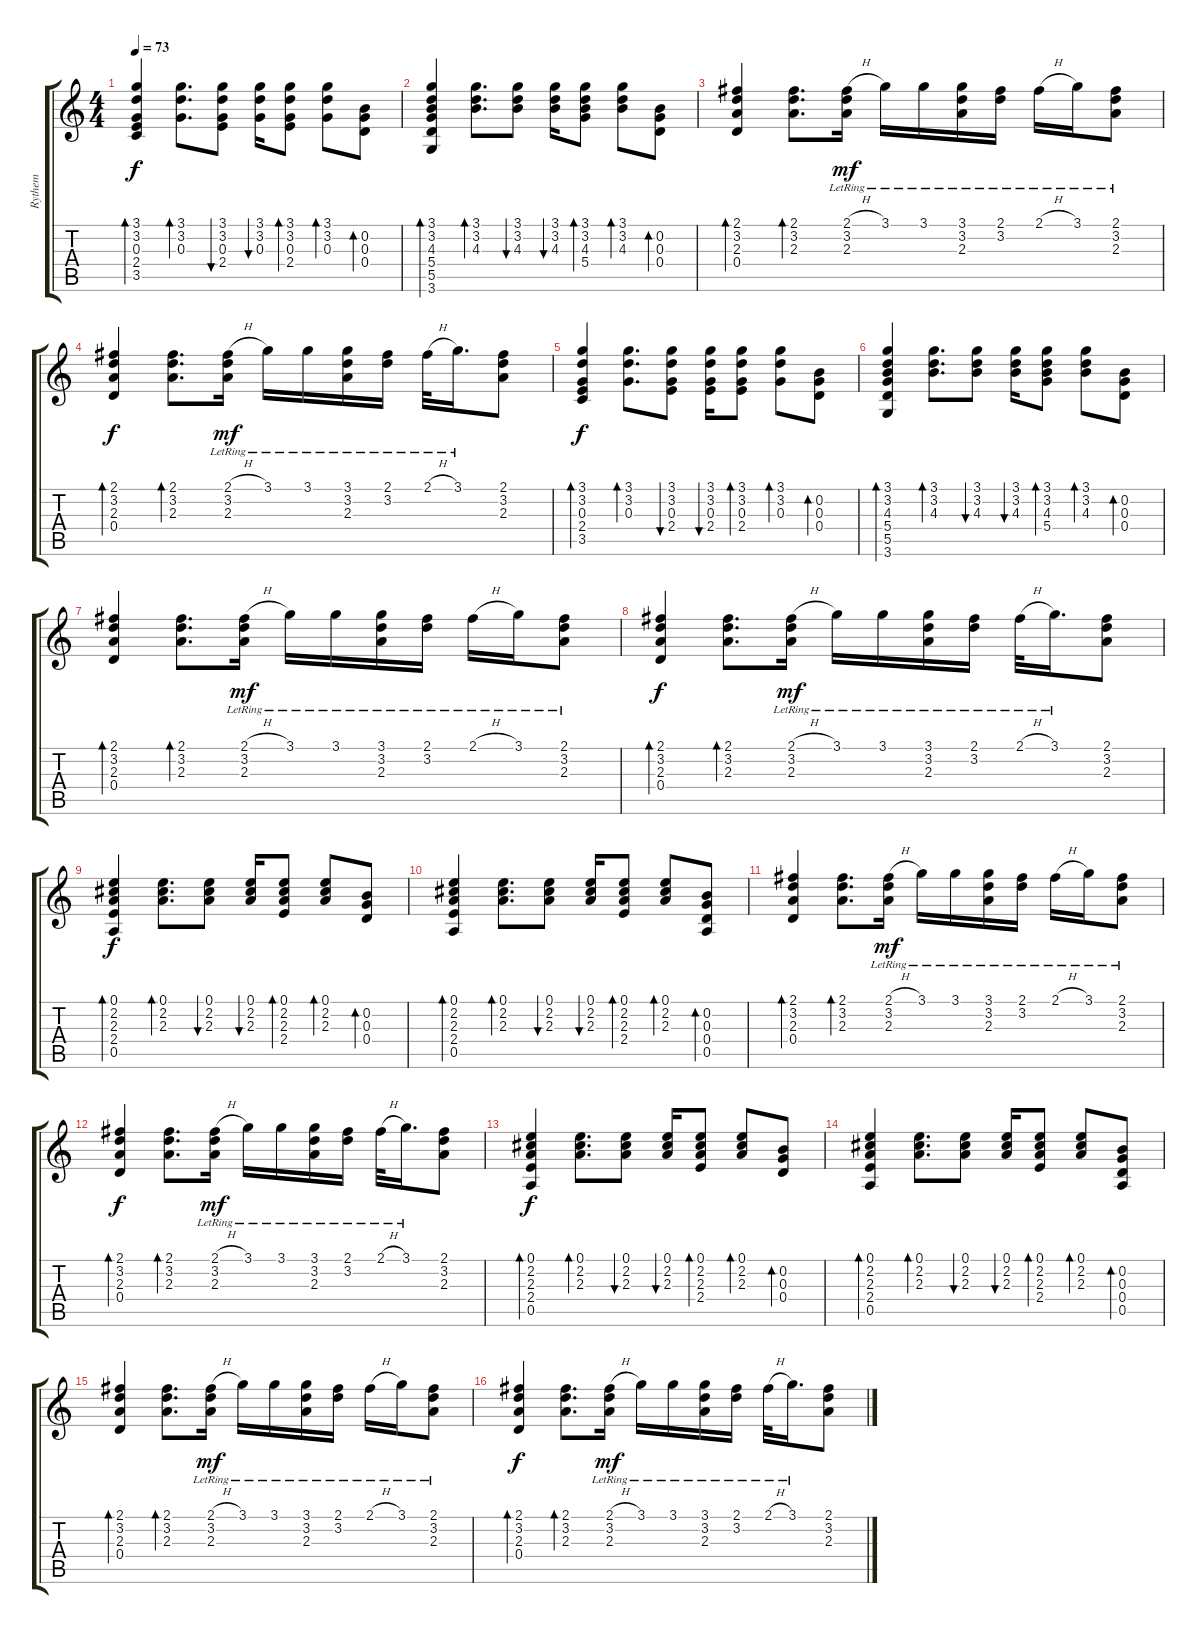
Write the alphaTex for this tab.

\track ("Rythem" "Rythem") {instrument acousticguitarsteel}
\staff {score tabs}
\tuning (E4 B3 G3 D3 A2 E2) {hide}
\ts (4 4)
\tempo 73
\clef g2
\ks c
(3.1 3.2 0.3 2.4 3.5).4{bd 60 dy f} (3.1 3.2 0.3).8{d bd 60} (3.1 3.2 0.3 2.4).8{bu 60} (3.1 3.2 0.3).16{bu 60} (3.1 3.2 0.3 2.4).8{bd 60} (3.1 3.2 0.3).8{bd 60} (0.2 0.3 0.4).8{bd 60} |
(3.1 3.2 4.3 5.4 5.5 3.6).4{bd 60} (3.1 3.2 4.3).8{d bd 60} (3.1 3.2 4.3).8{bu 60} (3.1 3.2 4.3).16{bu 60} (3.1 3.2 4.3 5.4).8{bd 60} (3.1 3.2 4.3).8{bd 60} (0.2 0.3 0.4).8{bd 60} |
(2.1 3.2 2.3 0.4).4{bd 60} (2.1 3.2 2.3).8{d bd 60} (2.1{h lr} 3.2{lr} 2.3{lr}).16{dy mf} 3.1{lr}.16 3.1{lr}.16 (3.1{lr} 3.2{lr} 2.3{lr}).16 (2.1{lr} 3.2{lr}).16 2.1{h lr}.16 3.1{lr}.16 (2.1{lr} 3.2{lr} 2.3{lr}).8 |
(2.1 3.2 2.3 0.4).4{bd 60 dy f} (2.1 3.2 2.3).8{d bd 60} (2.1{h lr} 3.2{lr} 2.3{lr}).16{dy mf} 3.1{lr}.16 3.1{lr}.16 (3.1{lr} 3.2{lr} 2.3{lr}).16 (2.1{lr} 3.2{lr}).16 2.1{h lr}.32 3.1{lr}.16{d} (2.1 3.2 2.3).8 |
(3.1 3.2 0.3 2.4 3.5).4{bd 60 dy f} (3.1 3.2 0.3).8{d bd 60} (3.1 3.2 0.3 2.4).8{bu 60} (3.1 3.2 0.3 2.4).16{bu 60} (3.1 3.2 0.3 2.4).8{bd 60} (3.1 3.2 0.3).8{bd 60} (0.2 0.3 0.4).8{bd 60} |
(3.1 3.2 4.3 5.4 5.5 3.6).4{bd 60} (3.1 3.2 4.3).8{d bd 60} (3.1 3.2 4.3).8{bu 60} (3.1 3.2 4.3).16{bu 60} (3.1 3.2 4.3 5.4).8{bd 60} (3.1 3.2 4.3).8{bd 60} (0.2 0.3 0.4).8{bd 60} |
(2.1 3.2 2.3 0.4).4{bd 60} (2.1 3.2 2.3).8{d bd 60} (2.1{h lr} 3.2{lr} 2.3{lr}).16{dy mf} 3.1{lr}.16 3.1{lr}.16 (3.1{lr} 3.2{lr} 2.3{lr}).16 (2.1{lr} 3.2{lr}).16 2.1{h lr}.16 3.1{lr}.16 (2.1{lr} 3.2{lr} 2.3{lr}).8 |
(2.1 3.2 2.3 0.4).4{bd 60 dy f} (2.1 3.2 2.3).8{d bd 60} (2.1{h lr} 3.2{lr} 2.3{lr}).16{dy mf} 3.1{lr}.16 3.1{lr}.16 (3.1{lr} 3.2{lr} 2.3{lr}).16 (2.1{lr} 3.2{lr}).16 2.1{h lr}.32 3.1{lr}.16{d} (2.1 3.2 2.3).8 |
(0.1 2.2 2.3 2.4 0.5).4{bd 60 dy f} (0.1 2.2 2.3).8{d bd 60} (0.1 2.2 2.3).8{bu 60} (0.1 2.2 2.3).16{bu 60} (0.1 2.2 2.3 2.4).8{bd 60} (0.1 2.2 2.3).8{bd 60} (0.2 0.3 0.4).8{bd 60} |
(0.1 2.2 2.3 2.4 0.5).4{bd 60} (0.1 2.2 2.3).8{d bd 60} (0.1 2.2 2.3).8{bu 60} (0.1 2.2 2.3).16{bu 60} (0.1 2.2 2.3 2.4).8{bd 60} (0.1 2.2 2.3).8{bd 60} (0.2 0.3 0.4 0.5).8{bd 60} |
(2.1 3.2 2.3 0.4).4{bd 60} (2.1 3.2 2.3).8{d bd 60} (2.1{h lr} 3.2{lr} 2.3{lr}).16{dy mf} 3.1{lr}.16 3.1{lr}.16 (3.1{lr} 3.2{lr} 2.3{lr}).16 (2.1{lr} 3.2{lr}).16 2.1{h lr}.16 3.1{lr}.16 (2.1{lr} 3.2{lr} 2.3{lr}).8 |
(2.1 3.2 2.3 0.4).4{bd 60 dy f} (2.1 3.2 2.3).8{d bd 60} (2.1{h lr} 3.2{lr} 2.3{lr}).16{dy mf} 3.1{lr}.16 3.1{lr}.16 (3.1{lr} 3.2{lr} 2.3{lr}).16 (2.1{lr} 3.2{lr}).16 2.1{h lr}.32 3.1{lr}.16{d} (2.1 3.2 2.3).8 |
(0.1 2.2 2.3 2.4 0.5).4{bd 60 dy f} (0.1 2.2 2.3).8{d bd 60} (0.1 2.2 2.3).8{bu 60} (0.1 2.2 2.3).16{bu 60} (0.1 2.2 2.3 2.4).8{bd 60} (0.1 2.2 2.3).8{bd 60} (0.2 0.3 0.4).8{bd 60} |
(0.1 2.2 2.3 2.4 0.5).4{bd 60} (0.1 2.2 2.3).8{d bd 60} (0.1 2.2 2.3).8{bu 60} (0.1 2.2 2.3).16{bu 60} (0.1 2.2 2.3 2.4).8{bd 60} (0.1 2.2 2.3).8{bd 60} (0.2 0.3 0.4 0.5).8{bd 60} |
(2.1 3.2 2.3 0.4).4{bd 60} (2.1 3.2 2.3).8{d bd 60} (2.1{h lr} 3.2{lr} 2.3{lr}).16{dy mf} 3.1{lr}.16 3.1{lr}.16 (3.1{lr} 3.2{lr} 2.3{lr}).16 (2.1{lr} 3.2{lr}).16 2.1{h lr}.16 3.1{lr}.16 (2.1{lr} 3.2{lr} 2.3{lr}).8 |
(2.1 3.2 2.3 0.4).4{bd 60 dy f} (2.1 3.2 2.3).8{d bd 60} (2.1{h lr} 3.2{lr} 2.3{lr}).16{dy mf} 3.1{lr}.16 3.1{lr}.16 (3.1{lr} 3.2{lr} 2.3{lr}).16 (2.1{lr} 3.2{lr}).16 2.1{h lr}.32 3.1{lr}.16{d} (2.1 3.2 2.3).8
